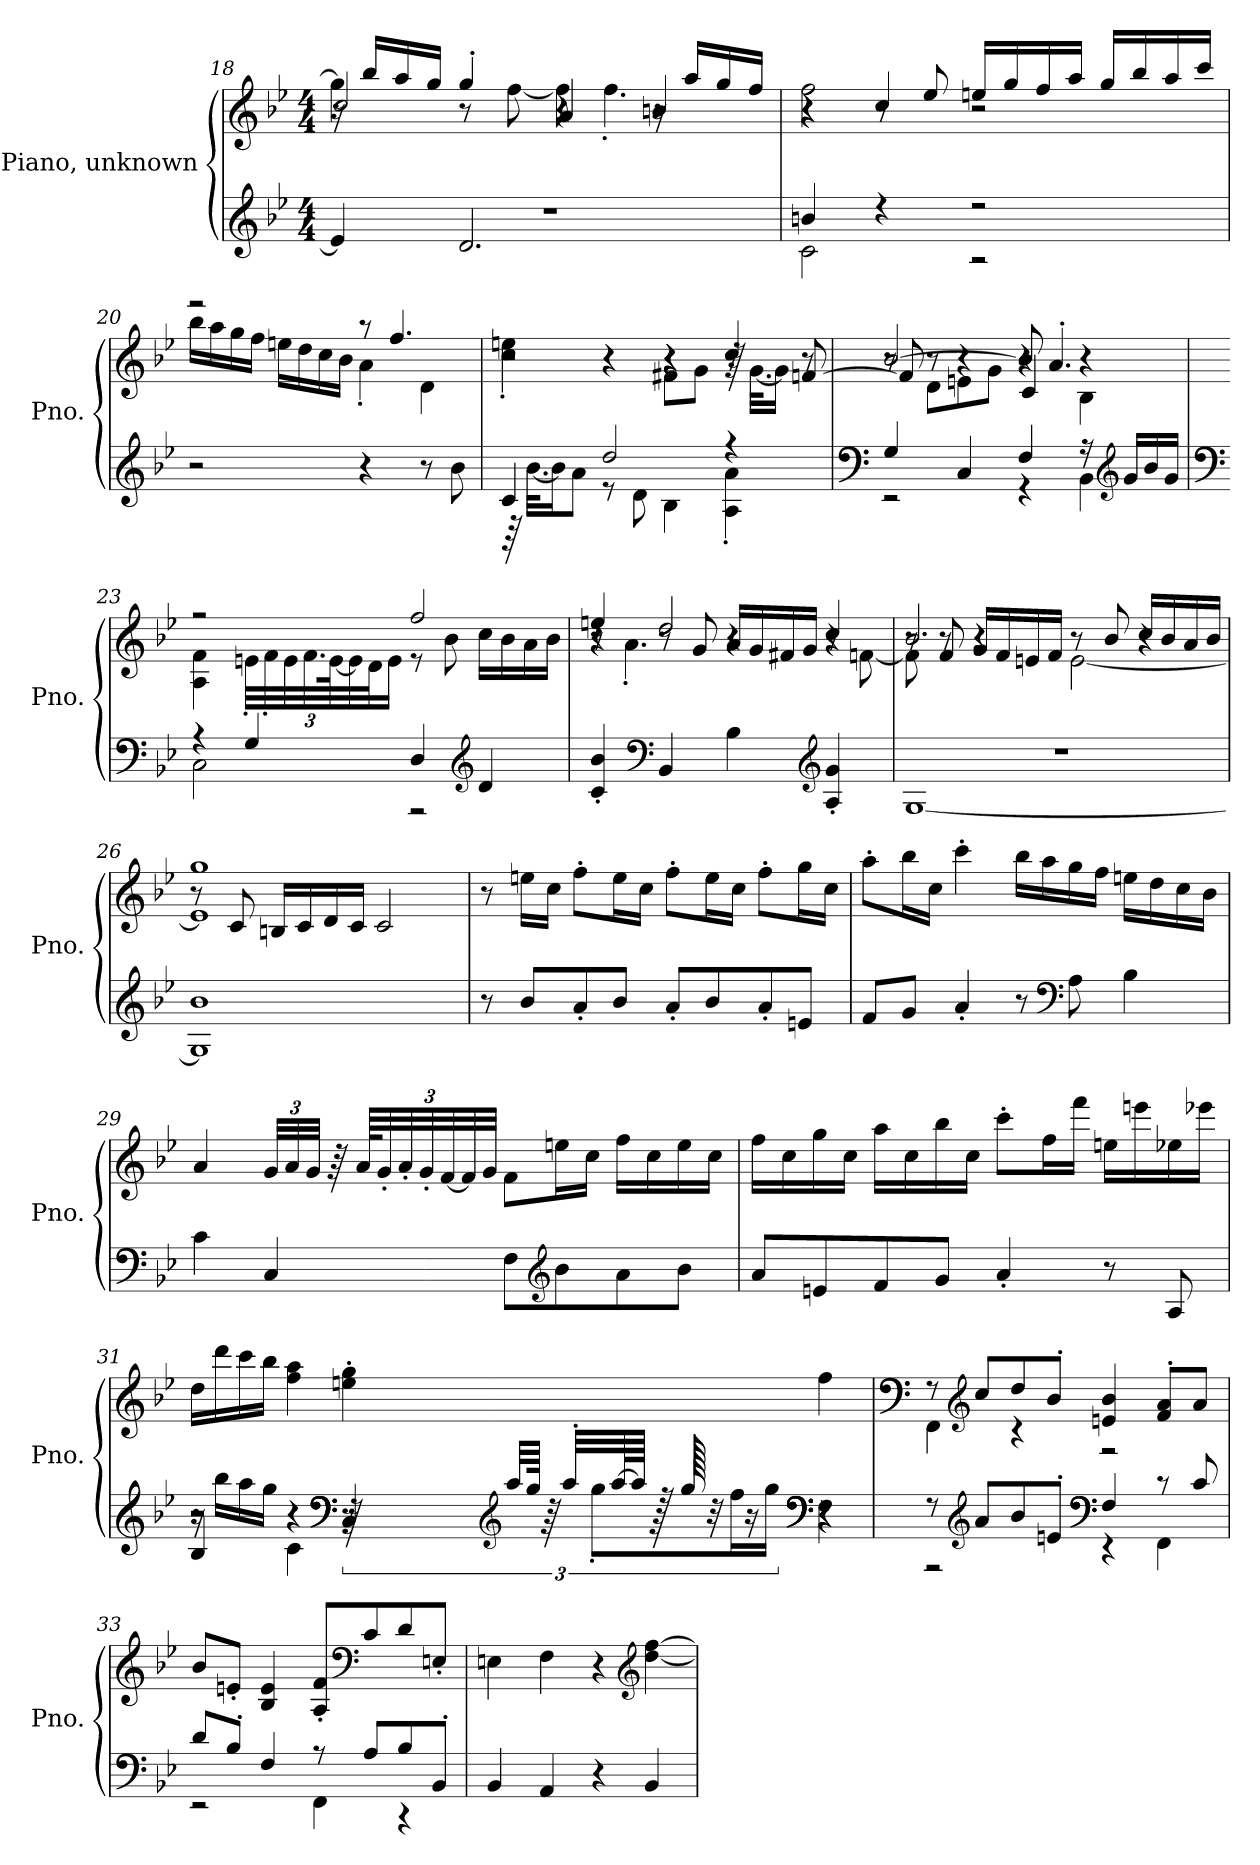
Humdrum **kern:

**kern	**kern
*part1	*part1
*staff2	*staff1
*I"Piano, unknown	*
*I'Pno.	*
*clefG2	*clefG2
*k[b-e-]	*k[b-e-]
*M4/4	*M4/4
=18	=18
*^	*^
*	*	*	*^
1r	4e/]	16r	4gg\]	2cc/
.	.	16bb-/LL	.	.
.	.	16aa/	.	.
.	.	16gg/JJ	.	.
.	2.d/	4gg'/	8r	.
.	.	.	[8ff\	.
.	.	4r	8ff\]	4a/
.	.	.	4.ff'\	.
.	.	16r	.	4bn/
.	.	16aa/LL	.	.
.	.	16gg/	.	.
.	.	16ff/JJ	.	.
!!LO:LB:g=z	!!	!!
=19	=19	=19	=19	=19
4bn/	2c\	4r	2ff\	4r
4r	.	8r	.	4cc/
.	.	8ee-/	.	.
2r	2r	16een/LL	2r	2r
.	.	16gg/	.	.
.	.	16ff/	.	.
.	.	16aa/JJ	.	.
.	.	16gg/LL	.	.
.	.	16bb-/	.	.
.	.	16aa/	.	.
.	.	16ccc/JJ	.	.
*v	*v	*	*	*
*	*	*v	*v
=20	=20	=20
2r	2r	16bb-\LL
.	.	16aa\
.	.	16gg\
.	.	16ff\JJ
.	.	16een\LL
.	.	16dd\
.	.	16cc\
.	.	16b-\JJ
4r	8r	4a'\
.	4.ff/	.
8r	.	4d\
8b-\	.	.
=21	=21	=21
*^	*	*^
4c/	64r	2r	4cc\' 4een\'	2r
.	[32.b-\KLL	.	.	.
.	16b-\J]	.	.	.
.	8a\J	.	.	.
2dd/	8r	.	4r	.
.	8d\	.	.	.
.	4B-\	4r	8f#X\L	4r
.	.	.	8g\J	.
4r	4A\' 4a\'	4cc/	64r	8r
.	.	.	[32.g\KLL	.
.	.	.	16g\JJ]	.
.	.	.	8r	[8fn/
!!LO:LB:g=z	!!	!!
=22	=22	=22	=22	=22
*clefF4	*	*	*	*
4G/	2r	[2b-/	8r	8f/]
.	.	.	8d\L	8r
4C/	.	.	8en\	4r
.	.	.	8g\J	.
4F/	4r	8b-/]	4r	4c/
.	.	4.a'/	.	.
16r	4BB-\	.	4B-\	4r
*clefG2	*	*	*	*
16g/LL	.	.	.	.
16b-/	.	.	.	.
16g/JJ	.	.	.	.
*	*	*v	*v	*v
=23	=23	=23
*clefF4	*	*
*	*	*^
4r	2C\	2r	4A\ 4f\
4G/	.	.	32en'\LLL
.	.	.	32f'\
*	*	*	*Xbrackettup
.	.	.	48e\
.	.	.	48.f\
.	.	.	[96e\K
.	.	.	32e\]
.	.	.	32d\J
.	.	.	16e\JJ
4D/	2r	2ff/	8r
.	.	.	8b-\
*clefG2	*	*	*
4d/	.	.	16cc\LL
.	.	.	16b-\
.	.	.	16a\
.	.	.	16b-\JJ
*v	*v	*	*
!!LO:LB:g=z
=24	=24	=24
*	*	*^
4c/' 4b-/'	4een/	8r	4r
.	.	4.a'\	.
*clefF4	*	*	*
4BB-/	2dd/	.	8r
.	.	.	8g/
4B-\	.	4r	16a/LL
.	.	.	16g/
.	.	.	16f#X/
.	.	.	16g/JJ
*clefG2	*	*	*
4A/' 4g/'	4cc/	8r	4r
.	.	[8fn\	.
=25	=25	=25	=25
*^	*	*	*
1r	[1G	2.b-/	8f\]	8r
.	.	.	8r	8f/
.	.	.	4r	16g/LL
.	.	.	.	16f/
.	.	.	.	16en/
.	.	.	.	16f/JJ
.	.	.	[2e\	8r
.	.	.	.	8b-/
.	.	4r	.	16cc/LL
.	.	.	.	16b-/
.	.	.	.	16a/
.	.	.	.	16b-/JJ
=26	=26	=26	=26	=26
1b-	1G]	1gg	1e]	8r
.	.	.	.	8c/
.	.	.	.	16Bn/LL
.	.	.	.	16c/
.	.	.	.	16d/
.	.	.	.	16c/JJ
.	.	.	.	2c/
*v	*v	*	*	*
*	*v	*v	*v
!!LO:LB:g=z
=27	=27
8r	8r
8b-/L	16een\LL
.	16cc\JJ
8a'/	8ff'\L
8b-/J	16ee\L
.	16cc\JJ
8a'/L	8ff'\L
8b-/	16ee\L
.	16cc\JJ
8a'/	8ff'\L
8en/J	16gg\L
.	16cc\JJ
=28	=28
8f/L	8aa'\L
8g/J	16bb-\L
.	16cc\JJ
4a'/	4ccc'\
8r	16bb-\LL
.	16aa\
*clefF4	*
8A\	16gg\
.	16ff\JJ
4B-\	16een\LL
.	16dd\
.	16cc\
.	16b-\JJ
!!LO:LB:g=z
=29	=29
4c\	4a/
4C/	48g/LLL
.	48a/
.	48g/JJJ
.	64r
.	64a/KLLL
.	32g'/
.	48a'/
.	48g'/
.	[48f/
.	32f/]
.	32g/JJJ
8F\L	8f\L
*clefG2	*
8b-\	16een\L
.	16cc\JJ
8a\	16ff\LL
.	16cc\
8b-\J	16ee\
.	16cc\JJ
=30	=30
8a/L	16ff\LL
.	16cc\
8en/	16gg\
.	16cc\JJ
8f/	16aa\LL
.	16cc\
8g/J	16bb-\
.	16cc\JJ
4a'/	8ccc'\L
.	16ff\L
.	16fff\JJ
8r	16een\LL
.	16eeen\
8A/	16ee-X\
.	16eee-X\JJ
!!LO:PB:g=z
=31	=31
*^	*
*	*^	*
4B-/	16r	2r	16dd\LL
.	16bb-\LL	.	16ddd\
.	16aa\	.	16ccc\
.	16gg\JJ	.	16bb-\JJ
4r	4c\	.	4ff\ 4aa\
*clefF4	*	*	*
64r	12r	4C/	4een\' 4gg\'
*clefG2	*	*	*
32aa/LLL	.	.	.
64gg/JJJk	.	.	.
64r	.	.	.
32aa'/LLL	.	.	.
.	12gg'\L	.	.
[64aa/L	.	.	.
64aa/JJJJ]	.	.	.
128r	.	.	.
128gg/	.	.	.
32r	.	.	.
.	24ff\L	.	.
16r	.	.	.
.	24gg\JJ	.	.
*clefF4	*	*	*
4r	4F\	4r	4ff\
*v	*v	*v	*
=32	=32
*	*clefF4
*^	*^
8r	2r	8r	4FF\
*clefG2	*	*clefG2	*
8a/L	.	8cc/L	.
8b-/	.	8dd/	4r
8en'/J	.	8b-'/J	.
*clefF4	*	*	*
4F/	4r	4en/ 4b-/	2r
8r	4FF\	8f/' 8a/'L	.
8c/	.	8a/J	.
*	*	*v	*v
!!LO:LB:g=z
=33	=33	=33
8d/L	2r	8b-/L
8B-'/J	.	8en'/J
4F/	.	4B-/ 4e/
8r	4FF\	8A/' 8f/'L
*	*	*clefF4
8A/L	.	8c/
8B-/	4r	8d/
8BB-'/J	.	8En'/J
*v	*v	*
=34	=34
4BB-/	4En\
4AA/	4F\
4r	4r
*	*clefG2
4BB-/	[4dd\ [4ff\
=	=
*-	*-
